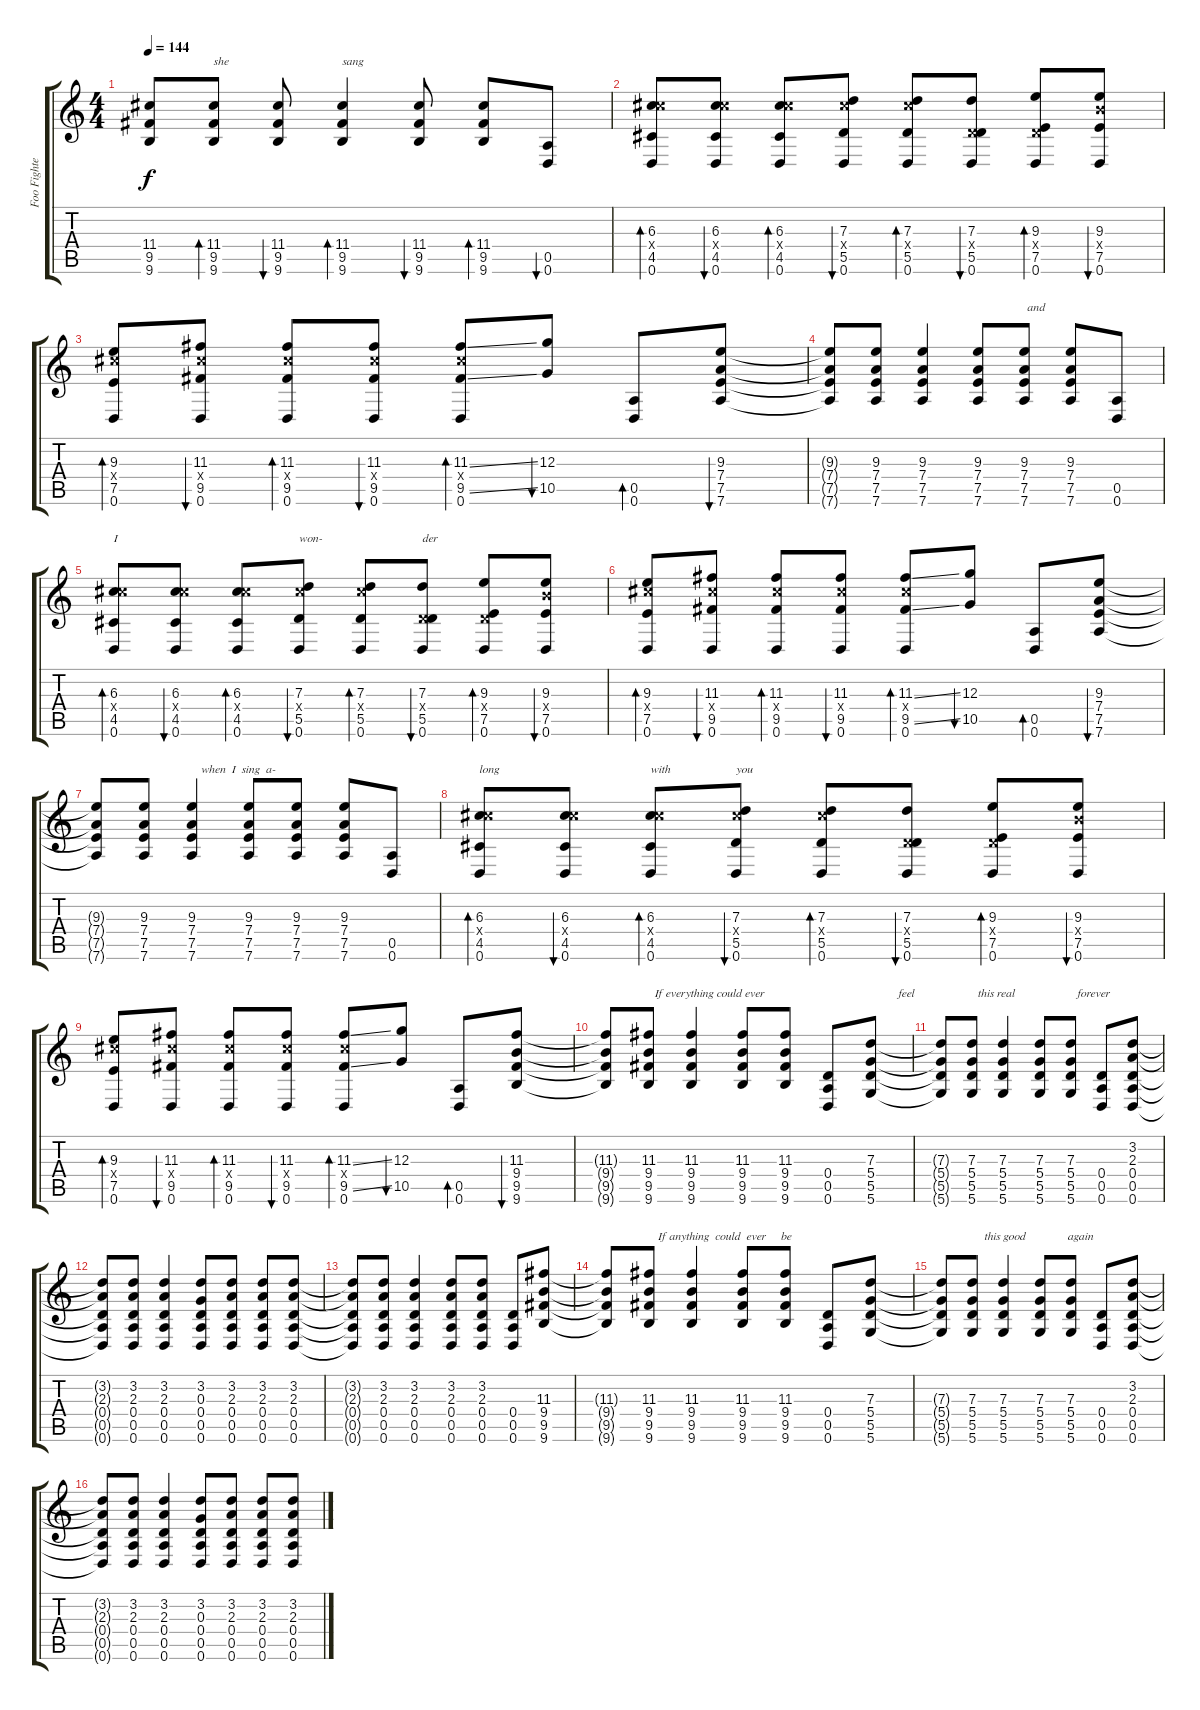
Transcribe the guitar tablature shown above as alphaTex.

\track ("Foo Fighters" "Foo Fighte") {instrument acousticguitarsteel}
\staff {score tabs}
\tuning (E4 B3 G3 D3 A2 D2) {hide}
\ts (4 4)
\tempo 144
\clef g2
\ks c
(11.4{t} 9.5{t} 9.6{t}).8{dy f} (11.4 9.5 9.6).8{bd 60 txt "she"} (11.4 9.5 9.6).8{bu 60} (11.4 9.5 9.6).4{bd 60 txt "sang"} (11.4 9.5 9.6).8{bu 60} (11.4 9.5 9.6).8{bd 60} (0.5 0.6).8{bu 60} |
(6.3 11.4{x} 4.5 0.6).8{bd 60} (6.3 11.4{x} 4.5 0.6).8{bu 60} (6.3 11.4{x} 4.5 0.6).8{bd 60} (7.3 11.4{x} 5.5 0.6).8{bu 60} (7.3 11.4{x} 5.5 0.6).8{bd 60} (7.3 0.4{x} 5.5 0.6).8{bu 60} (9.3 0.4{x} 7.5 0.6).8{bd 60} (9.3 9.4{x} 7.5 0.6).8{bu 60} |
(9.3 11.4{x} 7.5 0.6).8{bd 60} (11.3 11.4{x} 9.5 0.6).8{bu 60} (11.3 11.4{x} 9.5 0.6).8{bd 60} (11.3 11.4{x} 9.5 0.6).8{bu 60} (11.3{ss} 11.4{x} 9.5{ss} 0.6).8{bd 60} (12.3 10.5).8{bu 60} (0.5 0.6).8{bd 60} (9.3 7.4 7.5 7.6).8{bu 60} |
(9.3{t} 7.4{t} 7.5{t} 7.6{t}).8 (9.3 7.4 7.5 7.6).8 (9.3 7.4 7.5 7.6).4 (9.3 7.4 7.5 7.6).8 (9.3 7.4 7.5 7.6).8{txt " and"} (9.3 7.4 7.5 7.6).8 (0.5 0.6).8 |
(6.3 11.4{x} 4.5 0.6).8{bd 60 txt "I"} (6.3 11.4{x} 4.5 0.6).8{bu 60} (6.3 11.4{x} 4.5 0.6).8{bd 60} (7.3 11.4{x} 5.5 0.6).8{bu 60 txt "won-"} (7.3 11.4{x} 5.5 0.6).8{bd 60} (7.3 0.4{x} 5.5 0.6).8{bu 60 txt "der"} (9.3 0.4{x} 7.5 0.6).8{bd 60} (9.3 9.4{x} 7.5 0.6).8{bu 60} |
(9.3 11.4{x} 7.5 0.6).8{bd 60} (11.3 11.4{x} 9.5 0.6).8{bu 60} (11.3 11.4{x} 9.5 0.6).8{bd 60} (11.3 11.4{x} 9.5 0.6).8{bu 60} (11.3{ss} 11.4{x} 9.5{ss} 0.6).8{bd 60} (12.3 10.5).8{bu 60} (0.5 0.6).8{bd 60} (9.3 7.4 7.5 7.6).8{bu 60} |
(9.3{t} 7.4{t} 7.5{t} 7.6{t}).8 (9.3 7.4 7.5 7.6).8 (9.3 7.4 7.5 7.6).4{txt "   when  I  sing  a-"} (9.3 7.4 7.5 7.6).8 (9.3 7.4 7.5 7.6).8 (9.3 7.4 7.5 7.6).8 (0.5 0.6).8 |
(6.3 11.4{x} 4.5 0.6).8{bd 60 txt "long"} (6.3 11.4{x} 4.5 0.6).8{bu 60} (6.3 11.4{x} 4.5 0.6).8{bd 60 txt "with"} (7.3 11.4{x} 5.5 0.6).8{bu 60 txt "you"} (7.3 11.4{x} 5.5 0.6).8{bd 60} (7.3 0.4{x} 5.5 0.6).8{bu 60} (9.3 0.4{x} 7.5 0.6).8{bd 60} (9.3 9.4{x} 7.5 0.6).8{bu 60} |
(9.3 11.4{x} 7.5 0.6).8{bd 60} (11.3 11.4{x} 9.5 0.6).8{bu 60} (11.3 11.4{x} 9.5 0.6).8{bd 60} (11.3 11.4{x} 9.5 0.6).8{bu 60} (11.3{ss} 11.4{x} 9.5{ss} 0.6).8{bd 60} (12.3 10.5).8{bu 60} (0.5 0.6).8{bd 60} (11.3 9.4 9.5 9.6).8{bu 60} |
(11.3{t} 9.4{t} 9.5{t} 9.6{t}).8 (11.3 9.4 9.5 9.6).8{txt "  If everything could ever"} (11.3 9.4 9.5 9.6).4 (11.3 9.4 9.5 9.6).8 (11.3 9.4 9.5 9.6).8 (0.4 0.5 0.6).8 (7.3 5.4 5.5 5.6).8{txt "         feel"} |
(7.3{t} 5.4{t} 5.5{t} 5.6{t}).8 (7.3 5.4 5.5 5.6).8{txt "  this real"} (7.3 5.4 5.5 5.6).4 (7.3 5.4 5.5 5.6).8 (7.3 5.4 5.5 5.6).8{txt "  forever"} (0.4 0.5 0.6).8 (3.2 2.3 0.4 0.5 0.6).8 |
(3.2{t} 2.3{t} 0.4{t} 0.5{t} 0.6{t}).8 (3.2 2.3 0.4 0.5 0.6).8 (3.2 2.3 0.4 0.5 0.6).4 (3.2 0.3 0.4 0.5 0.6).8 (3.2 2.3 0.4 0.5 0.6).8 (3.2 2.3 0.4 0.5 0.6).8 (3.2 2.3 0.4 0.5 0.6).8 |
(3.2{t} 2.3{t} 0.4{t} 0.5{t} 0.6{t}).8 (3.2 2.3 0.4 0.5 0.6).8 (3.2 2.3 0.4 0.5 0.6).4 (3.2 2.3 0.4 0.5 0.6).8 (3.2 2.3 0.4 0.5 0.6).8 (0.4 0.5 0.6).8 (11.3 9.4 9.5 9.6).8 |
(11.3{t} 9.4{t} 9.5{t} 9.6{t}).8 (11.3 9.4 9.5 9.6).8{txt "   If anything  could  ever     be "} (11.3 9.4 9.5 9.6).4 (11.3 9.4 9.5 9.6).8 (11.3 9.4 9.5 9.6).8 (0.4 0.5 0.6).8 (7.3 5.4 5.5 5.6).8 |
(7.3{t} 5.4{t} 5.5{t} 5.6{t}).8 (7.3 5.4 5.5 5.6).8{txt "    this good              again"} (7.3 5.4 5.5 5.6).4 (7.3 5.4 5.5 5.6).8 (7.3 5.4 5.5 5.6).8 (0.4 0.5 0.6).8 (3.2 2.3 0.4 0.5 0.6).8 |
(3.2{t} 2.3{t} 0.4{t} 0.5{t} 0.6{t}).8 (3.2 2.3 0.4 0.5 0.6).8 (3.2 2.3 0.4 0.5 0.6).4 (3.2 0.3 0.4 0.5 0.6).8 (3.2 2.3 0.4 0.5 0.6).8 (3.2 2.3 0.4 0.5 0.6).8 (3.2 2.3 0.4 0.5 0.6).8
